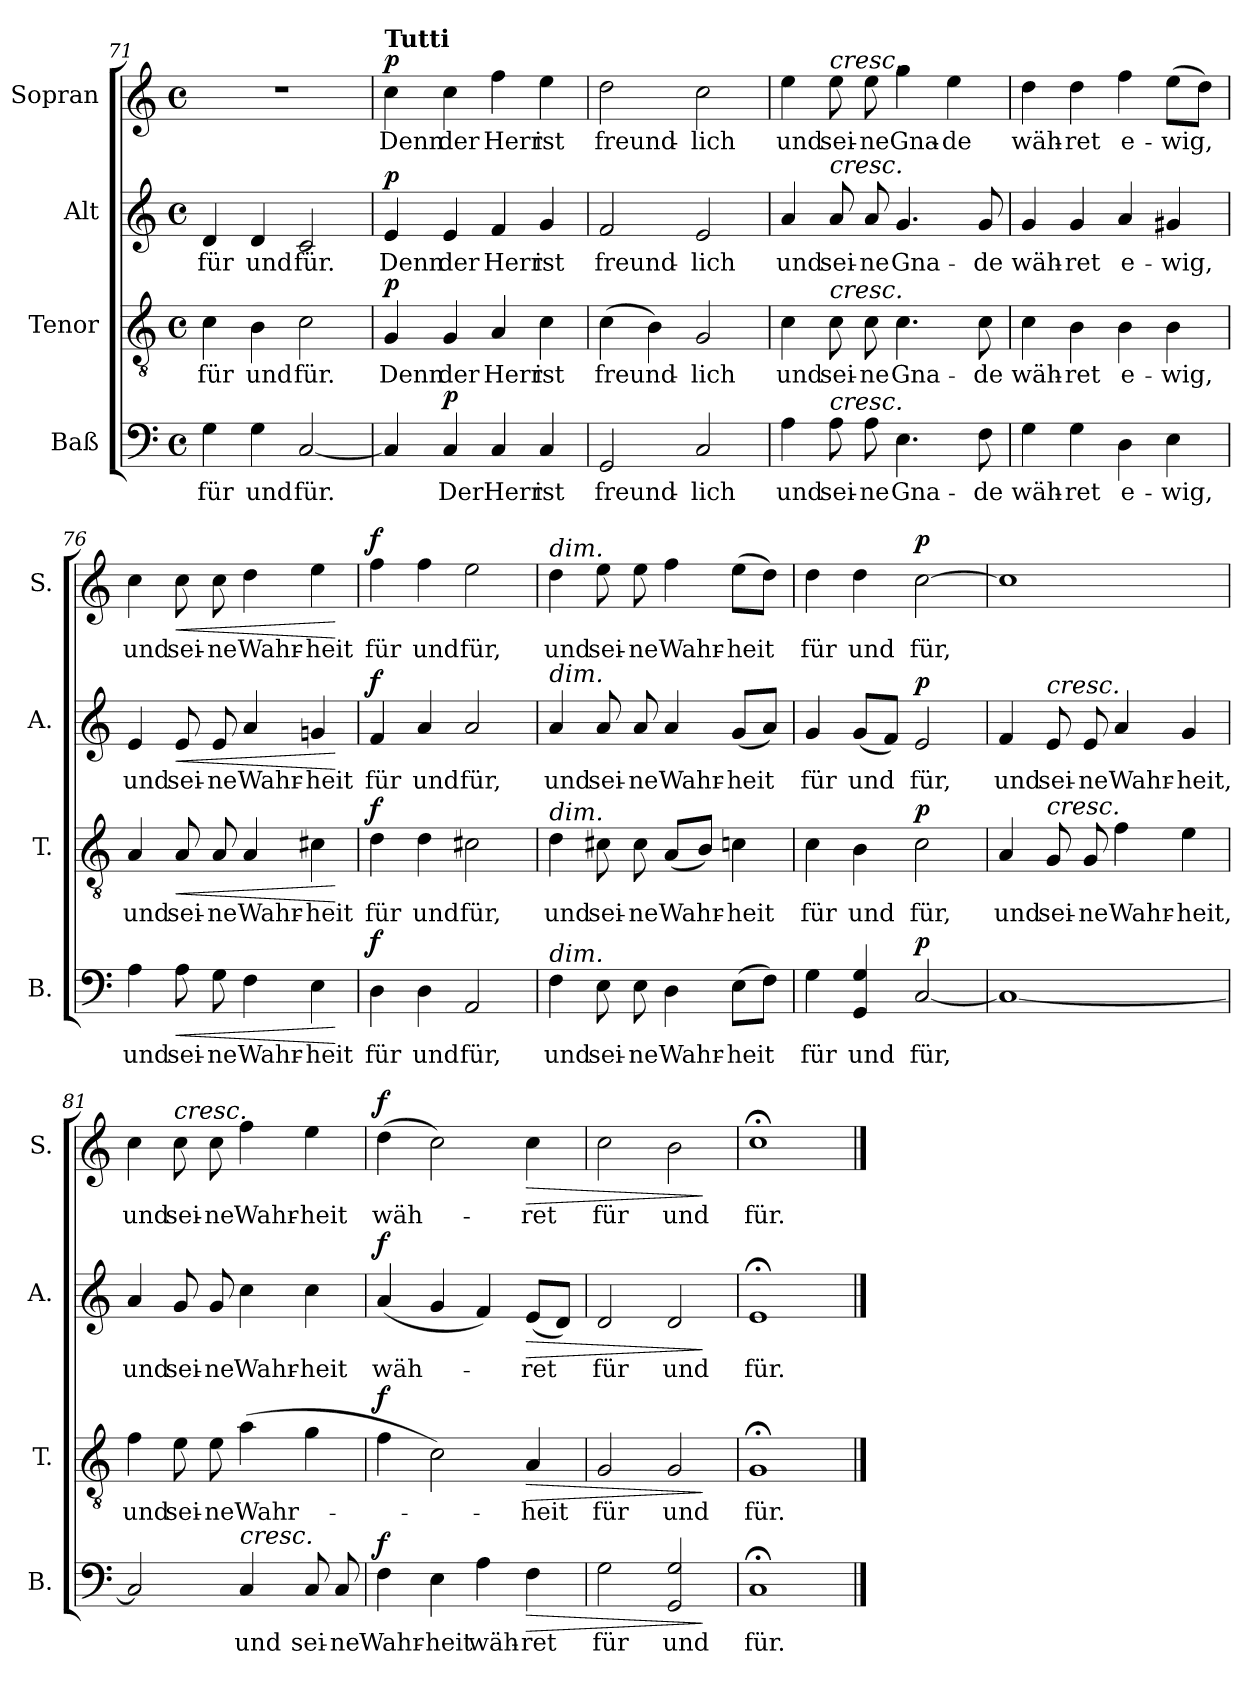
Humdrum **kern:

**kern	**text	**dynam	**kern	**text	**dynam	**kern	**text	**dynam	**kern	**text	**dynam
*part4	*part4	*part4	*part3	*part3	*part3	*part2	*part2	*part2	*part1	*part1	*part1
*staff4	*staff4	*staff4	*staff3	*staff3	*staff3	*staff2	*staff2	*staff2	*staff1	*staff1	*staff1
*I"Baß	*	*	*I"Tenor	*	*	*I"Alt	*	*	*I"Sopran	*	*
*I'B.	*	*	*I'T.	*	*	*I'A.	*	*	*I'S.	*	*
!!LO:LB:g=z
*clefF4	*	*	*clefGv2	*	*	*clefG2	*	*	*clefG2	*	*
*k[]	*	*	*k[]	*	*	*k[]	*	*	*k[]	*	*
*M4/4	*	*	*M4/4	*	*	*M4/4	*	*	*M4/4	*	*
*met(c)	*	*	*met(c)	*	*	*met(c)	*	*	*met(c)	*	*
=71	=71	=71	=71	=71	=71	=71	=71	=71	=71	=71	=71
!	!LO:LY:b	!	!	!LO:LY:b	!	!	!LO:LY:b	!	!	!	!
4G\	für	.	4c\	für	.	4d/	für	.	1r	.	.
!	!LO:LY:b	!	!	!LO:LY:b	!	!	!LO:LY:b	!	!	!	!
4G\	und	.	4B\	und	.	4d/	und	.	.	.	.
!	!LO:LY:b	!	!	!LO:LY:b	!	!	!LO:LY:b	!	!	!	!
[2C/	für.	.	2c\	für.	.	2c/	für.	.	.	.	.
=72	=72	=72	=72	=72	=72	=72	=72	=72	=72	=72	=72
!	!	!	!	!	!	!	!	!	!LO:TX:a:B:t=Tutti	!	!
!	!	!	!	!LO:LY:b	!LO:DY:a	!	!LO:LY:b	!LO:DY:a	!	!LO:LY:b	!LO:DY:a
4C/]	.	.	4G/	Denn	p	4e/	Denn	p	4cc\	Denn	p
!	!LO:LY:b	!LO:DY:a	!	!LO:LY:b	!	!	!LO:LY:b	!	!	!LO:LY:b	!
4C/	Der	p	4G/	der	.	4e/	der	.	4cc\	der	.
!	!LO:LY:b	!	!	!LO:LY:b	!	!	!LO:LY:b	!	!	!LO:LY:b	!
4C/	Herr	.	4A/	Herr	.	4f/	Herr	.	4ff\	Herr	.
!	!LO:LY:b	!	!	!LO:LY:b	!	!	!LO:LY:b	!	!	!LO:LY:b	!
4C/	ist	.	4c\	ist	.	4g/	ist	.	4ee\	ist	.
=73	=73	=73	=73	=73	=73	=73	=73	=73	=73	=73	=73
!	!LO:LY:b	!	!	!LO:LY:b	!	!	!LO:LY:b	!	!	!LO:LY:b	!
2GG/	freund-	.	(>4c\	freund-	.	2f/	freund-	.	2dd\	freund-	.
.	.	.	4B\)	.	.	.	.	.	.	.	.
!	!LO:LY:b	!	!	!LO:LY:b	!	!	!LO:LY:b	!	!	!LO:LY:b	!
2C/	-lich	.	2G/	-lich	.	2e/	-lich	.	2cc\	-lich	.
=74	=74	=74	=74	=74	=74	=74	=74	=74	=74	=74	=74
!	!LO:LY:b	!	!	!LO:LY:b	!	!	!LO:LY:b	!	!	!LO:LY:b	!
4A\	und	.	4c\	und	.	4a/	und	.	4ee\	und	.
!	!	!	!	!	!	!	!	!	!LO:TX:a:i:t=cresc.	!	!
!	!	!	!	!	!	!LO:TX:a:i:t=cresc.	!	!	!	!	!
!	!	!	!LO:TX:a:i:t=cresc.	!	!	!	!	!	!	!	!
!LO:TX:a:i:t=cresc.	!	!	!	!	!	!	!	!	!	!	!
!	!LO:LY:b	!	!	!LO:LY:b	!	!	!LO:LY:b	!	!	!LO:LY:b	!
8A\	sei-	.	8c\	sei-	.	8a/	sei-	.	8ee\	sei-	.
!	!LO:LY:b	!	!	!LO:LY:b	!	!	!LO:LY:b	!	!	!LO:LY:b	!
8A\	-ne	.	8c\	-ne	.	8a/	-ne	.	8ee\	-ne	.
!	!LO:LY:b	!	!	!LO:LY:b	!	!	!LO:LY:b	!	!	!LO:LY:b	!
4.E\	Gna-	.	4.c\	Gna-	.	4.g/	Gna-	.	4gg\	Gna-	.
!	!	!	!	!	!	!	!	!	!	!LO:LY:b	!
.	.	.	.	.	.	.	.	.	4ee\	-de	.
!	!LO:LY:b	!	!	!LO:LY:b	!	!	!LO:LY:b	!	!	!	!
8F\	-de	.	8c\	-de	.	8g/	-de	.	.	.	.
=75	=75	=75	=75	=75	=75	=75	=75	=75	=75	=75	=75
!	!LO:LY:b	!	!	!LO:LY:b	!	!	!LO:LY:b	!	!	!LO:LY:b	!
4G\	wäh-	.	4c\	wäh-	.	4g/	wäh-	.	4dd\	wäh-	.
!	!LO:LY:b	!	!	!LO:LY:b	!	!	!LO:LY:b	!	!	!LO:LY:b	!
4G\	-ret	.	4B\	-ret	.	4g/	-ret	.	4dd\	-ret	.
!	!LO:LY:b	!	!	!LO:LY:b	!	!	!LO:LY:b	!	!	!LO:LY:b	!
4D\	e-	.	4B\	e-	.	4a/	e-	.	4ff\	e-	.
!	!LO:LY:b	!	!	!LO:LY:b	!	!	!LO:LY:b	!	!	!LO:LY:b	!
4E\	-wig,	.	4B\	-wig,	.	4g#X/	-wig,	.	(>8ee\L	-wig,	.
.	.	.	.	.	.	.	.	.	8dd\J)	.	.
!!LO:PB:g=z
=76	=76	=76	=76	=76	=76	=76	=76	=76	=76	=76	=76
!	!LO:LY:b	!	!	!LO:LY:b	!	!	!LO:LY:b	!	!	!LO:LY:b	!
4A\	und	.	4A/	und	.	4e/	und	.	4cc\	und	.
!	!LO:LY:b	!LO:HP:b	!	!LO:LY:b	!LO:HP:b	!	!LO:LY:b	!LO:HP:b	!	!LO:LY:b	!LO:HP:b
8A\	sei-	<	8A/	sei-	<	8e/	sei-	<	8cc\	sei-	<
!	!LO:LY:b	!	!	!LO:LY:b	!	!	!LO:LY:b	!	!	!LO:LY:b	!
8G\	-ne	.	8A/	-ne	.	8e/	-ne	.	8cc\	-ne	.
!	!LO:LY:b	!	!	!LO:LY:b	!	!	!LO:LY:b	!	!	!LO:LY:b	!
4F\	Wahr-	.	4A/	Wahr-	.	4a/	Wahr-	.	4dd\	Wahr-	.
!	!LO:LY:b	!	!	!LO:LY:b	!	!	!LO:LY:b	!	!	!LO:LY:b	!
4E\	-heit	.	4c#X\	-heit	.	4gni/	-heit	.	4ee\	-heit	.
.	.	[	.	.	[	.	.	[	.	.	[
=77	=77	=77	=77	=77	=77	=77	=77	=77	=77	=77	=77
!	!LO:LY:b	!LO:DY:a	!	!LO:LY:b	!LO:DY:a	!	!LO:LY:b	!LO:DY:a	!	!LO:LY:b	!LO:DY:a
4D\	für	f	4d\	für	f	4f/	für	f	4ff\	für	f
!	!LO:LY:b	!	!	!LO:LY:b	!	!	!LO:LY:b	!	!	!LO:LY:b	!
4D\	und	.	4d\	und	.	4a/	und	.	4ff\	und	.
!	!LO:LY:b	!	!	!LO:LY:b	!	!	!LO:LY:b	!	!	!LO:LY:b	!
2AA/	für,	.	2c#X\	für,	.	2a/	für,	.	2ee\	für,	.
=78	=78	=78	=78	=78	=78	=78	=78	=78	=78	=78	=78
!	!	!	!	!	!	!	!	!	!LO:TX:a:i:t=dim.	!	!
!	!	!	!	!	!	!LO:TX:a:i:t=dim.	!	!	!	!	!
!	!	!	!LO:TX:a:i:t=dim.	!	!	!	!	!	!	!	!
!LO:TX:a:i:t=dim.	!	!	!	!	!	!	!	!	!	!	!
!	!LO:LY:b	!	!	!LO:LY:b	!	!	!LO:LY:b	!	!	!LO:LY:b	!
4F\	und	.	4d\	und	.	4a/	und	.	4dd\	und	.
!	!LO:LY:b	!	!	!LO:LY:b	!	!	!LO:LY:b	!	!	!LO:LY:b	!
8E\	sei-	.	8c#X\	sei-	.	8a/	sei-	.	8ee\	sei-	.
!	!LO:LY:b	!	!	!LO:LY:b	!	!	!LO:LY:b	!	!	!LO:LY:b	!
8E\	-ne	.	8c#\	-ne	.	8a/	-ne	.	8ee\	-ne	.
!	!LO:LY:b	!	!	!LO:LY:b	!	!	!LO:LY:b	!	!	!LO:LY:b	!
4D\	Wahr-	.	(<8A/L	Wahr-	.	4a/	Wahr-	.	4ff\	Wahr-	.
.	.	.	8B/J)	.	.	.	.	.	.	.	.
!	!LO:LY:b	!	!	!LO:LY:b	!	!	!LO:LY:b	!	!	!LO:LY:b	!
(>8E\L	-heit	.	4cn\	-heit	.	(<8g/L	-heit	.	(>8ee\L	-heit	.
8F\J)	.	.	.	.	.	8a/J)	.	.	8dd\J)	.	.
=79	=79	=79	=79	=79	=79	=79	=79	=79	=79	=79	=79
!	!LO:LY:b	!	!	!LO:LY:b	!	!	!LO:LY:b	!	!	!LO:LY:b	!
4G\	für	.	4c\	für	.	4g/	für	.	4dd\	für	.
!	!LO:LY:b	!	!	!LO:LY:b	!	!	!LO:LY:b	!	!	!LO:LY:b	!
4GG/ 4G/	und	.	4B\	und	.	(<8g/L	und	.	4dd\	und	.
.	.	.	.	.	.	8f/J)	.	.	.	.	.
!	!LO:LY:b	!LO:DY:a	!	!LO:LY:b	!LO:DY:a	!	!LO:LY:b	!LO:DY:a	!	!LO:LY:b	!LO:DY:a
[2C/	für,	p	2c\	für,	p	2e/	für,	p	[2cc\	für,	p
!!LO:LB:g=z
=80	=80	=80	=80	=80	=80	=80	=80	=80	=80	=80	=80
!	!	!	!	!LO:LY:b	!	!	!LO:LY:b	!	!	!	!
1C_	.	.	4A/	und	.	4f/	und	.	1cc]	.	.
!	!	!	!	!	!	!LO:TX:a:i:t=cresc.	!	!	!	!	!
!	!	!	!LO:TX:a:i:t=cresc.	!	!	!	!	!	!	!	!
!	!	!	!	!LO:LY:b	!	!	!LO:LY:b	!	!	!	!
.	.	.	8G/	sei-	.	8e/	sei-	.	.	.	.
!	!	!	!	!LO:LY:b	!	!	!LO:LY:b	!	!	!	!
.	.	.	8G/	-ne	.	8e/	-ne	.	.	.	.
!	!	!	!	!LO:LY:b	!	!	!LO:LY:b	!	!	!	!
.	.	.	4f\	Wahr-	.	4a/	Wahr-	.	.	.	.
!	!	!	!	!LO:LY:b	!	!	!LO:LY:b	!	!	!	!
.	.	.	4e\	-heit,	.	4g/	-heit,	.	.	.	.
=81	=81	=81	=81	=81	=81	=81	=81	=81	=81	=81	=81
!	!	!	!	!LO:LY:b	!	!	!LO:LY:b	!	!	!LO:LY:b	!
2C/]	.	.	4f\	und	.	4a/	und	.	4cc\	und	.
!	!	!	!	!	!	!	!	!	!LO:TX:a:i:t=cresc.	!	!
!	!	!	!	!LO:LY:b	!	!	!LO:LY:b	!	!	!LO:LY:b	!
.	.	.	8e\	sei-	.	8g/	sei-	.	8cc\	sei-	.
!	!	!	!	!LO:LY:b	!	!	!LO:LY:b	!	!	!LO:LY:b	!
.	.	.	8e\	-ne	.	8g/	-ne	.	8cc\	-ne	.
!LO:TX:a:i:t=cresc.	!	!	!	!	!	!	!	!	!	!	!
!	!LO:LY:b	!	!	!LO:LY:b	!	!	!LO:LY:b	!	!	!LO:LY:b	!
4C/	und	.	(>4a\	Wahr-	.	4cc\	Wahr-	.	4ff\	Wahr-	.
!	!LO:LY:b	!	!	!	!	!	!LO:LY:b	!	!	!LO:LY:b	!
8C/	sei-	.	4g\	.	.	4cc\	-heit	.	4ee\	-heit	.
!	!LO:LY:b	!	!	!	!	!	!	!	!	!	!
8C/	-ne	.	.	.	.	.	.	.	.	.	.
=82	=82	=82	=82	=82	=82	=82	=82	=82	=82	=82	=82
!	!LO:LY:b	!LO:DY:a	!	!	!LO:DY:a	!	!LO:LY:b	!LO:DY:a	!	!LO:LY:b	!LO:DY:a
4F\	Wahr-	f	4f\	.	f	(<4a/	wäh-	f	(>4dd\	wäh-	f
!	!LO:LY:b	!	!	!	!	!	!	!	!	!	!
4E\	-heit	.	2c\)	.	.	4g/	.	.	2cc\)	.	.
!	!LO:LY:b	!	!	!	!	!	!	!	!	!	!
4A\	wäh-	.	.	.	.	4f/)	.	.	.	.	.
!	!LO:LY:b	!LO:HP:b	!	!LO:LY:b	!LO:HP:b	!	!LO:LY:b	!LO:HP:b	!	!LO:LY:b	!LO:HP:b
4F\	-ret	>	4A/	-heit	>	(<8e/L	-ret	>	4cc\	-ret	>
.	.	.	.	.	.	8d/J)	.	.	.	.	.
=83	=83	=83	=83	=83	=83	=83	=83	=83	=83	=83	=83
!	!LO:LY:b	!	!	!LO:LY:b	!	!	!LO:LY:b	!	!	!LO:LY:b	!
2G\	für	.	2G/	für	.	2d/	für	.	2cc\	für	.
!	!LO:LY:b	!	!	!LO:LY:b	!	!	!LO:LY:b	!	!	!LO:LY:b	!
2GG/ 2G/	und	.	2G/	und	.	2d/	und	.	2b\	und	.
.	.	]	.	.	]	.	.	]	.	.	]
=84	=84	=84	=84	=84	=84	=84	=84	=84	=84	=84	=84
!	!LO:LY:b	!	!	!LO:LY:b	!	!	!LO:LY:b	!	!	!LO:LY:b	!
1C;<	für.	.	1G;<	für.	.	1e;<	für.	.	1cc;<	für.	.
==	==	==	==	==	==	==	==	==	==	==	==
*-	*-	*-	*-	*-	*-	*-	*-	*-	*-	*-	*-
